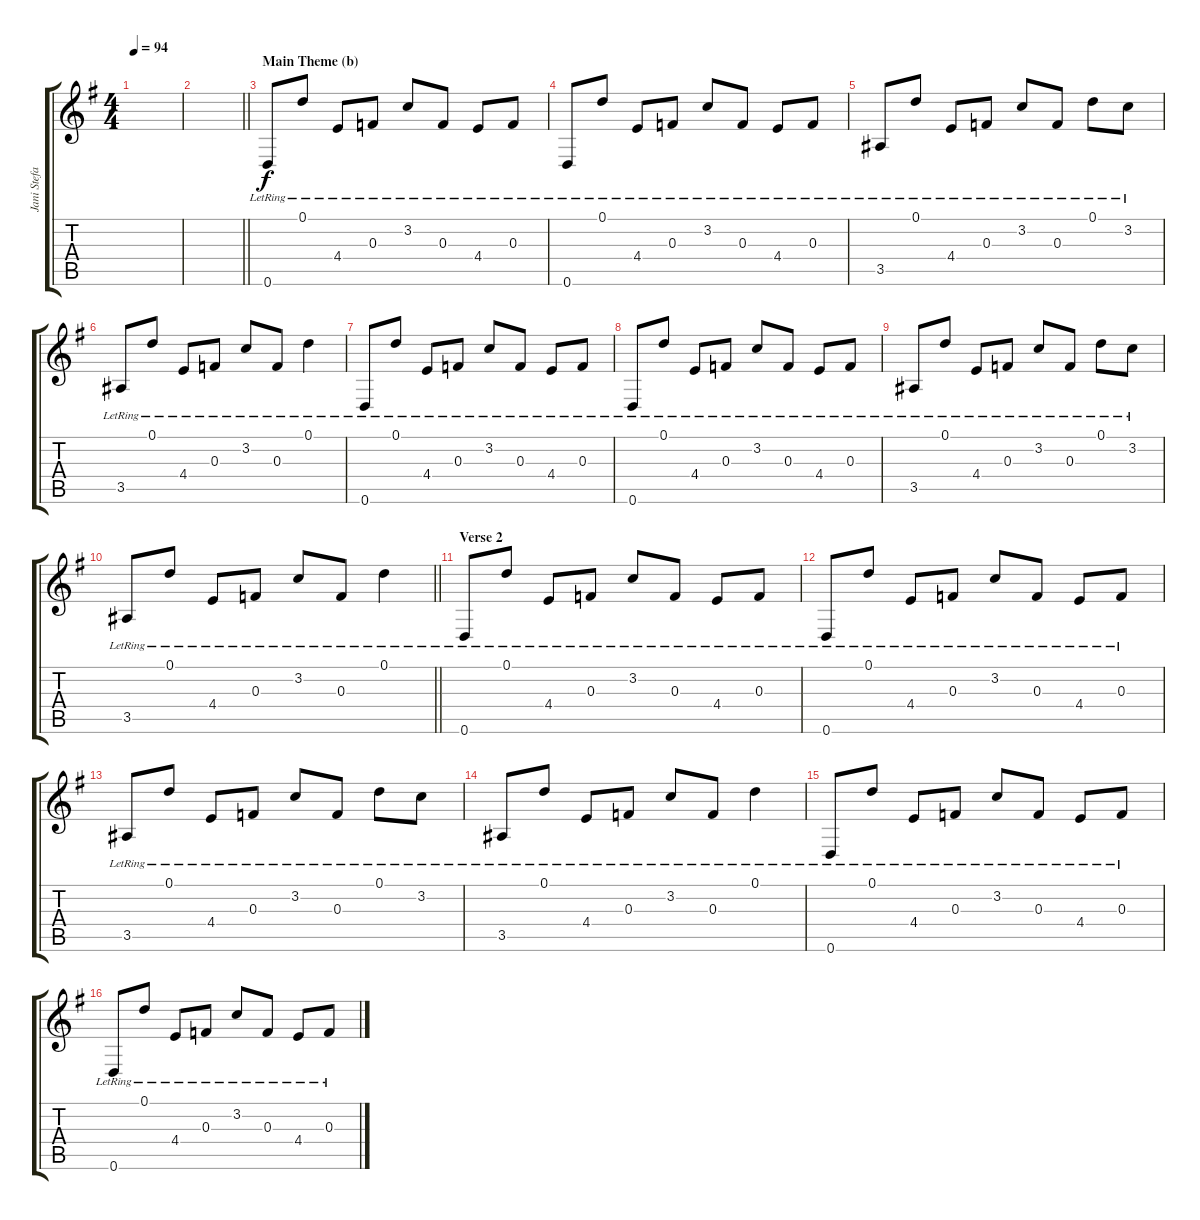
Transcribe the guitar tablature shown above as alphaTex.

\track ("Jani Stefanovic - clean guitar" "Jani Stefa") {instrument electricguitarjazz}
\staff {score tabs}
\tuning (D4 A3 F3 C3 G2 D2) {hide}
\ts (4 4)
\tempo 94
\clef g2
\ks eminor
|
\barLineRight lightlight
|
\section ("" "Main Theme (b)")
0.6{lr}.8{volume 14} 0.1{lr}.8 4.4{lr}.8 0.3{lr}.8 3.2{lr}.8 0.3{lr}.8 4.4{lr}.8 0.3{lr}.8 |
0.6{lr}.8 0.1{lr}.8 4.4{lr}.8 0.3{lr}.8 3.2{lr}.8 0.3{lr}.8 4.4{lr}.8 0.3{lr}.8 |
3.5{lr}.8 0.1{lr}.8 4.4{lr}.8 0.3{lr}.8 3.2{lr}.8 0.3{lr}.8 0.1{lr}.8 3.2{lr}.8 |
3.5{lr}.8 0.1{lr}.8 4.4{lr}.8 0.3{lr}.8 3.2{lr}.8 0.3{lr}.8 0.1{lr}.4 |
0.6{lr}.8 0.1{lr}.8 4.4{lr}.8 0.3{lr}.8 3.2{lr}.8 0.3{lr}.8 4.4{lr}.8 0.3{lr}.8 |
0.6{lr}.8 0.1{lr}.8 4.4{lr}.8 0.3{lr}.8 3.2{lr}.8 0.3{lr}.8 4.4{lr}.8 0.3{lr}.8 |
3.5{lr}.8 0.1{lr}.8 4.4{lr}.8 0.3{lr}.8 3.2{lr}.8 0.3{lr}.8 0.1{lr}.8 3.2{lr}.8 |
\barLineRight lightlight
3.5{lr}.8 0.1{lr}.8 4.4{lr}.8 0.3{lr}.8 3.2{lr}.8 0.3{lr}.8 0.1{lr}.4 |
\section ("" "Verse 2")
0.6{lr}.8 0.1{lr}.8 4.4{lr}.8 0.3{lr}.8 3.2{lr}.8 0.3{lr}.8 4.4{lr}.8 0.3{lr}.8 |
0.6{lr}.8 0.1{lr}.8 4.4{lr}.8 0.3{lr}.8 3.2{lr}.8 0.3{lr}.8 4.4{lr}.8 0.3{lr}.8 |
3.5{lr}.8 0.1{lr}.8 4.4{lr}.8 0.3{lr}.8 3.2{lr}.8 0.3{lr}.8 0.1{lr}.8 3.2{lr}.8 |
3.5{lr}.8 0.1{lr}.8 4.4{lr}.8 0.3{lr}.8 3.2{lr}.8 0.3{lr}.8 0.1{lr}.4 |
0.6{lr}.8 0.1{lr}.8 4.4{lr}.8 0.3{lr}.8 3.2{lr}.8 0.3{lr}.8 4.4{lr}.8 0.3{lr}.8 |
0.6{lr}.8 0.1{lr}.8 4.4{lr}.8 0.3{lr}.8 3.2{lr}.8 0.3{lr}.8 4.4{lr}.8 0.3{lr}.8
